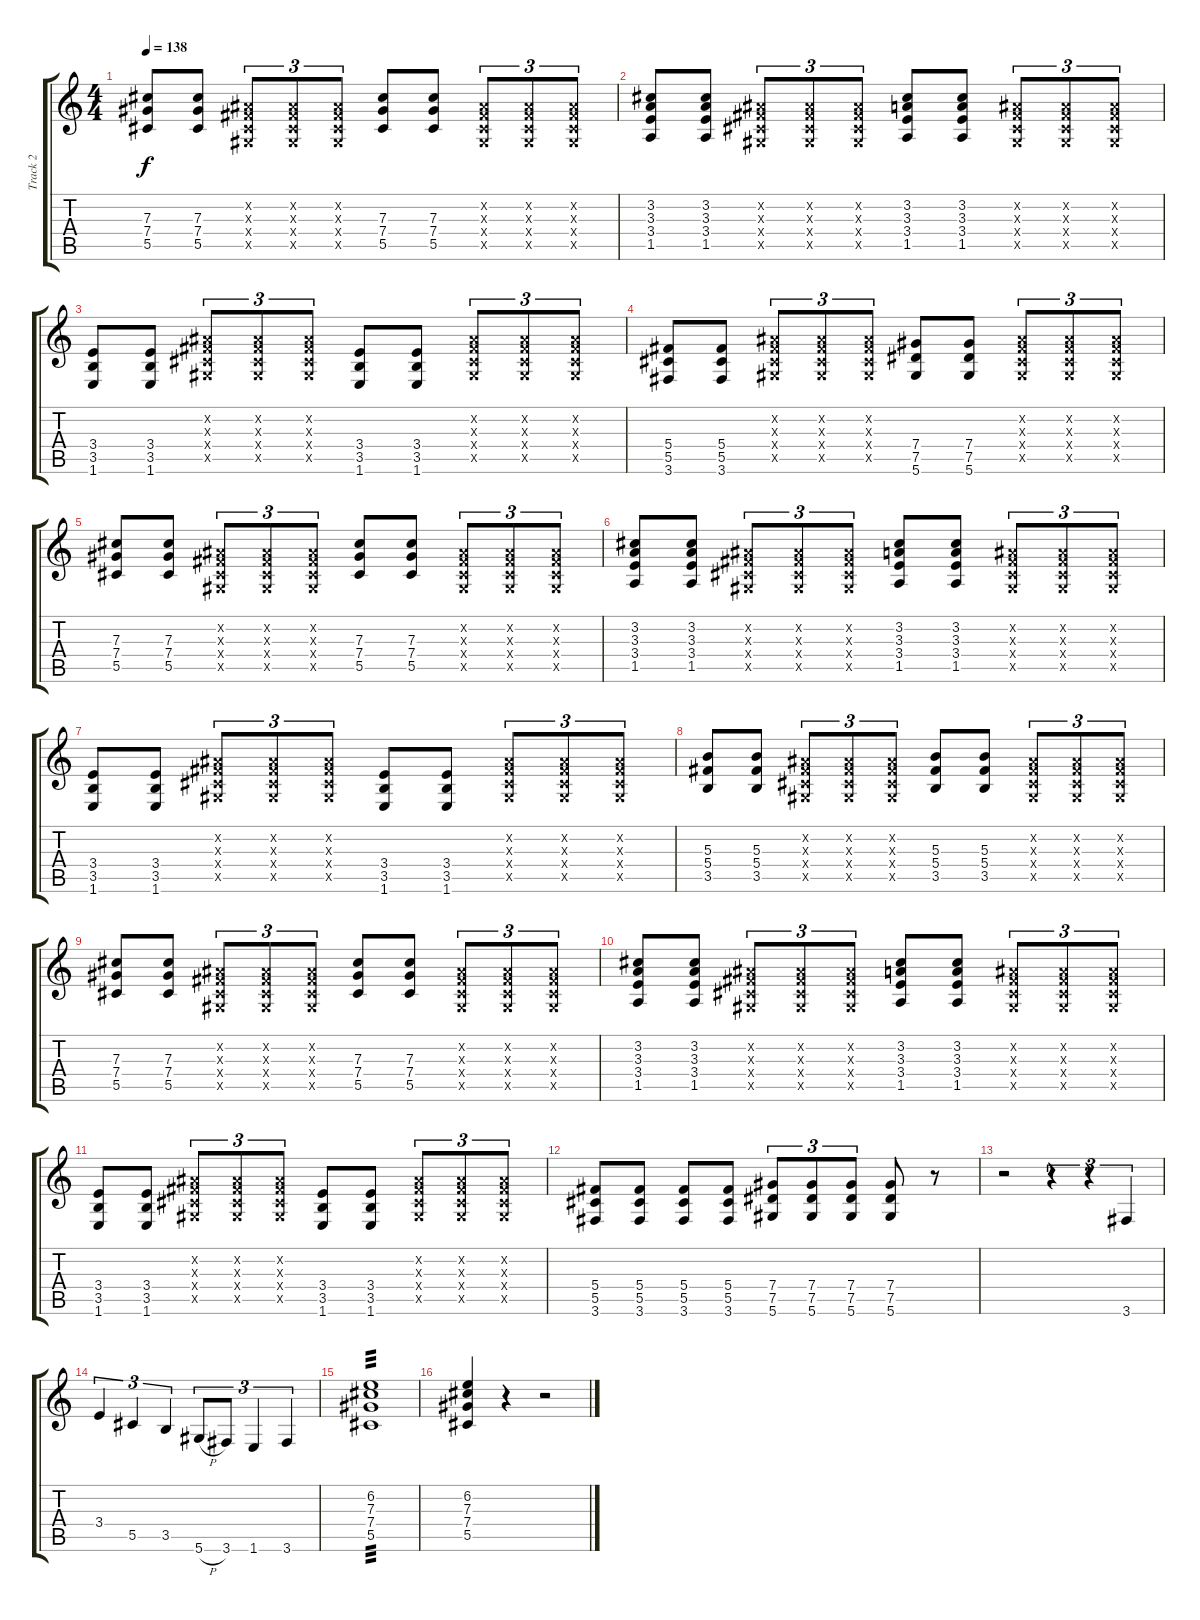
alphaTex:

\track ("Track 2" "Track 2") {instrument acousticguitarsteel}
\staff {score tabs}
\tuning (Eb4 Bb3 Gb3 Db3 Ab2 Eb2) {hide}
\ts (4 4)
\tempo 138
\clef g2
\ks c
(7.3 7.4 5.5).8{dy f} (7.3 7.4 5.5).8 (0.2{x} 0.3{x} 0.4{x} 0.5{x}).8{tu (3 2)} (0.2{x} 0.3{x} 0.4{x} 0.5{x}).8{tu (3 2)} (0.2{x} 0.3{x} 0.4{x} 0.5{x}).8{tu (3 2)} (7.3 7.4 5.5).8 (7.3 7.4 5.5).8 (0.2{x} 0.3{x} 0.4{x} 0.5{x}).8{tu (3 2)} (0.2{x} 0.3{x} 0.4{x} 0.5{x}).8{tu (3 2)} (0.2{x} 0.3{x} 0.4{x} 0.5{x}).8{tu (3 2)} |
(3.2 3.3 3.4 1.5).8 (3.2 3.3 3.4 1.5).8 (0.2{x} 0.3{x} 0.4{x} 0.5{x}).8{tu (3 2)} (0.2{x} 0.3{x} 0.4{x} 0.5{x}).8{tu (3 2)} (0.2{x} 0.3{x} 0.4{x} 0.5{x}).8{tu (3 2)} (3.2 3.3 3.4 1.5).8 (3.2 3.3 3.4 1.5).8 (0.2{x} 0.3{x} 0.4{x} 0.5{x}).8{tu (3 2)} (0.2{x} 0.3{x} 0.4{x} 0.5{x}).8{tu (3 2)} (0.2{x} 0.3{x} 0.4{x} 0.5{x}).8{tu (3 2)} |
(3.4 3.5 1.6).8 (3.4 3.5 1.6).8 (0.2{x} 0.3{x} 0.4{x} 0.5{x}).8{tu (3 2)} (0.2{x} 0.3{x} 0.4{x} 0.5{x}).8{tu (3 2)} (0.2{x} 0.3{x} 0.4{x} 0.5{x}).8{tu (3 2)} (3.4 3.5 1.6).8 (3.4 3.5 1.6).8 (0.2{x} 0.3{x} 0.4{x} 0.5{x}).8{tu (3 2)} (0.2{x} 0.3{x} 0.4{x} 0.5{x}).8{tu (3 2)} (0.2{x} 0.3{x} 0.4{x} 0.5{x}).8{tu (3 2)} |
(5.4 5.5 3.6).8 (5.4 5.5 3.6).8 (0.2{x} 0.3{x} 0.4{x} 0.5{x}).8{tu (3 2)} (0.2{x} 0.3{x} 0.4{x} 0.5{x}).8{tu (3 2)} (0.2{x} 0.3{x} 0.4{x} 0.5{x}).8{tu (3 2)} (7.4 7.5 5.6).8 (7.4 7.5 5.6).8 (0.2{x} 0.3{x} 0.4{x} 0.5{x}).8{tu (3 2)} (0.2{x} 0.3{x} 0.4{x} 0.5{x}).8{tu (3 2)} (0.2{x} 0.3{x} 0.4{x} 0.5{x}).8{tu (3 2)} |
(7.3 7.4 5.5).8 (7.3 7.4 5.5).8 (0.2{x} 0.3{x} 0.4{x} 0.5{x}).8{tu (3 2)} (0.2{x} 0.3{x} 0.4{x} 0.5{x}).8{tu (3 2)} (0.2{x} 0.3{x} 0.4{x} 0.5{x}).8{tu (3 2)} (7.3 7.4 5.5).8 (7.3 7.4 5.5).8 (0.2{x} 0.3{x} 0.4{x} 0.5{x}).8{tu (3 2)} (0.2{x} 0.3{x} 0.4{x} 0.5{x}).8{tu (3 2)} (0.2{x} 0.3{x} 0.4{x} 0.5{x}).8{tu (3 2)} |
(3.2 3.3 3.4 1.5).8 (3.2 3.3 3.4 1.5).8 (0.2{x} 0.3{x} 0.4{x} 0.5{x}).8{tu (3 2)} (0.2{x} 0.3{x} 0.4{x} 0.5{x}).8{tu (3 2)} (0.2{x} 0.3{x} 0.4{x} 0.5{x}).8{tu (3 2)} (3.2 3.3 3.4 1.5).8 (3.2 3.3 3.4 1.5).8 (0.2{x} 0.3{x} 0.4{x} 0.5{x}).8{tu (3 2)} (0.2{x} 0.3{x} 0.4{x} 0.5{x}).8{tu (3 2)} (0.2{x} 0.3{x} 0.4{x} 0.5{x}).8{tu (3 2)} |
(3.4 3.5 1.6).8 (3.4 3.5 1.6).8 (0.2{x} 0.3{x} 0.4{x} 0.5{x}).8{tu (3 2)} (0.2{x} 0.3{x} 0.4{x} 0.5{x}).8{tu (3 2)} (0.2{x} 0.3{x} 0.4{x} 0.5{x}).8{tu (3 2)} (3.4 3.5 1.6).8 (3.4 3.5 1.6).8 (0.2{x} 0.3{x} 0.4{x} 0.5{x}).8{tu (3 2)} (0.2{x} 0.3{x} 0.4{x} 0.5{x}).8{tu (3 2)} (0.2{x} 0.3{x} 0.4{x} 0.5{x}).8{tu (3 2)} |
(5.3 5.4 3.5).8 (5.3 5.4 3.5).8 (0.2{x} 0.3{x} 0.4{x} 0.5{x}).8{tu (3 2)} (0.2{x} 0.3{x} 0.4{x} 0.5{x}).8{tu (3 2)} (0.2{x} 0.3{x} 0.4{x} 0.5{x}).8{tu (3 2)} (5.3 5.4 3.5).8 (5.3 5.4 3.5).8 (0.2{x} 0.3{x} 0.4{x} 0.5{x}).8{tu (3 2)} (0.2{x} 0.3{x} 0.4{x} 0.5{x}).8{tu (3 2)} (0.2{x} 0.3{x} 0.4{x} 0.5{x}).8{tu (3 2)} |
(7.3 7.4 5.5).8 (7.3 7.4 5.5).8 (0.2{x} 0.3{x} 0.4{x} 0.5{x}).8{tu (3 2)} (0.2{x} 0.3{x} 0.4{x} 0.5{x}).8{tu (3 2)} (0.2{x} 0.3{x} 0.4{x} 0.5{x}).8{tu (3 2)} (7.3 7.4 5.5).8 (7.3 7.4 5.5).8 (0.2{x} 0.3{x} 0.4{x} 0.5{x}).8{tu (3 2)} (0.2{x} 0.3{x} 0.4{x} 0.5{x}).8{tu (3 2)} (0.2{x} 0.3{x} 0.4{x} 0.5{x}).8{tu (3 2)} |
(3.2 3.3 3.4 1.5).8 (3.2 3.3 3.4 1.5).8 (0.2{x} 0.3{x} 0.4{x} 0.5{x}).8{tu (3 2)} (0.2{x} 0.3{x} 0.4{x} 0.5{x}).8{tu (3 2)} (0.2{x} 0.3{x} 0.4{x} 0.5{x}).8{tu (3 2)} (3.2 3.3 3.4 1.5).8 (3.2 3.3 3.4 1.5).8 (0.2{x} 0.3{x} 0.4{x} 0.5{x}).8{tu (3 2)} (0.2{x} 0.3{x} 0.4{x} 0.5{x}).8{tu (3 2)} (0.2{x} 0.3{x} 0.4{x} 0.5{x}).8{tu (3 2)} |
(3.4 3.5 1.6).8 (3.4 3.5 1.6).8 (0.2{x} 0.3{x} 0.4{x} 0.5{x}).8{tu (3 2)} (0.2{x} 0.3{x} 0.4{x} 0.5{x}).8{tu (3 2)} (0.2{x} 0.3{x} 0.4{x} 0.5{x}).8{tu (3 2)} (3.4 3.5 1.6).8 (3.4 3.5 1.6).8 (0.2{x} 0.3{x} 0.4{x} 0.5{x}).8{tu (3 2)} (0.2{x} 0.3{x} 0.4{x} 0.5{x}).8{tu (3 2)} (0.2{x} 0.3{x} 0.4{x} 0.5{x}).8{tu (3 2)} |
(5.4 5.5 3.6).8 (5.4 5.5 3.6).8 (5.4 5.5 3.6).8 (5.4 5.5 3.6).8 (7.4 7.5 5.6).8{tu (3 2)} (7.4 7.5 5.6).8{tu (3 2)} (7.4 7.5 5.6).8{tu (3 2)} (7.4 7.5 5.6).8 r.8 |
r.2 r.4{tu (3 2)} r.4{tu (3 2)} 3.6.4{tu (3 2)} |
3.4.4{tu (3 2)} 5.5.4{tu (3 2)} 3.5.4{tu (3 2)} 5.6{h}.8{tu (3 2)} 3.6.8{tu (3 2)} 1.6.4{tu (3 2)} 3.6.4{tu (3 2)} |
(6.2 7.3 7.4 5.5).1{tp 3} |
(6.2 7.3 7.4 5.5).4 r.4 r.2
